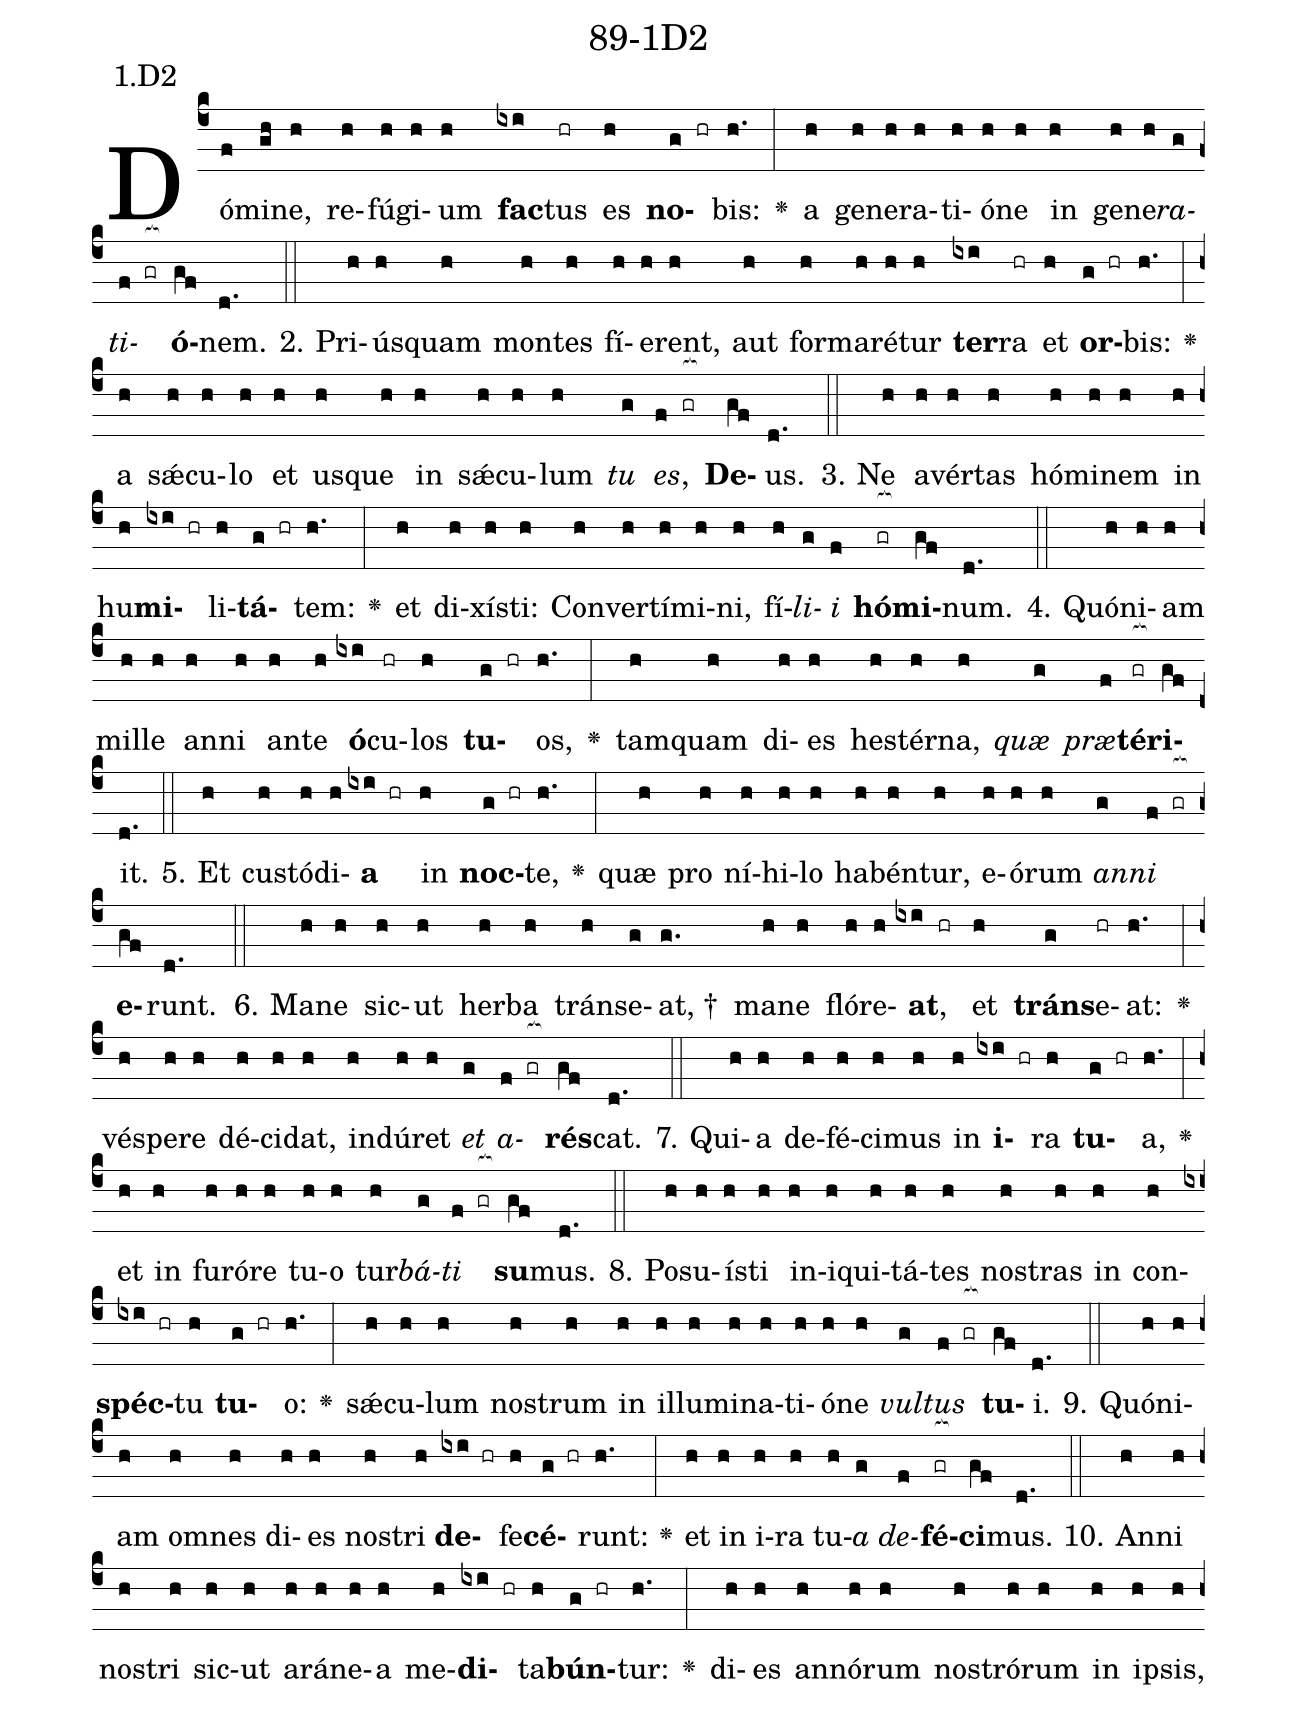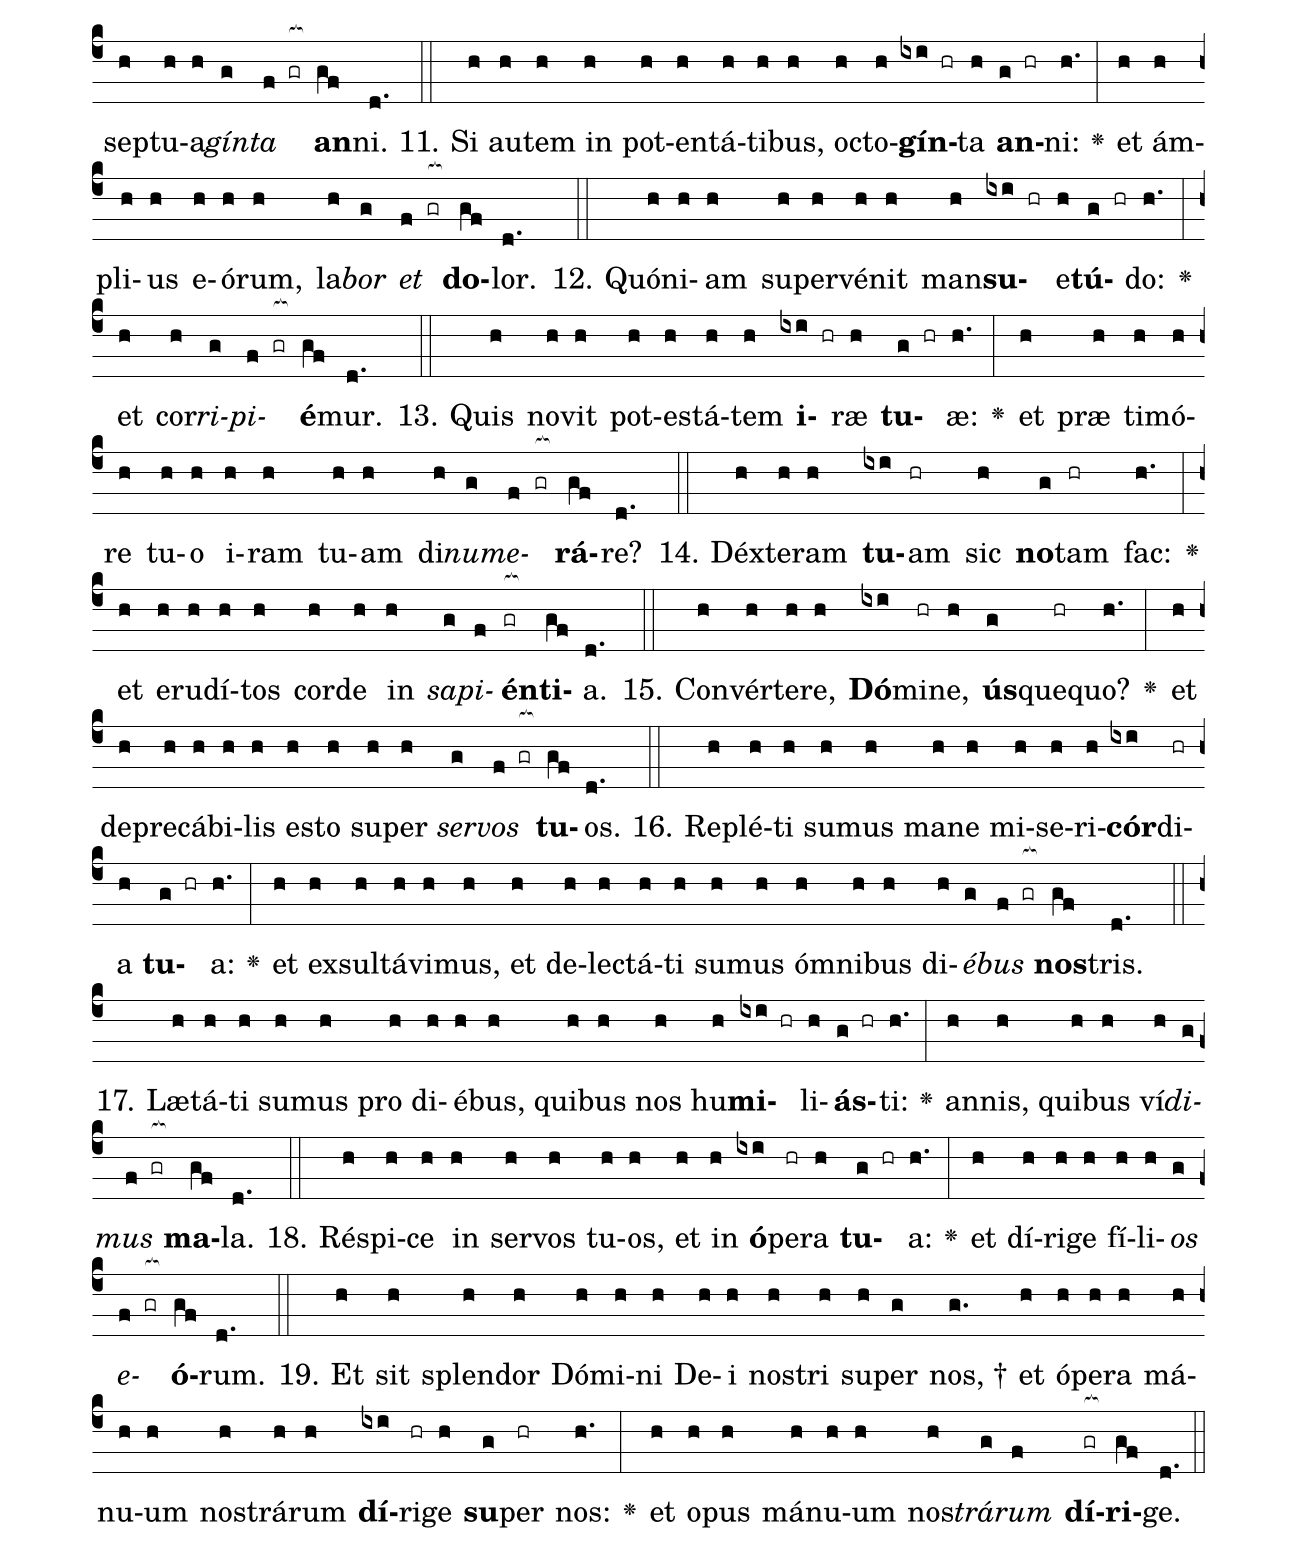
name: 89-1D2;
annotation: 1.D2;
%%
(c4)Dó(f)mi(gh)ne,(h) re(h)fú(h)gi(h)um(h) <b>fac</b>(ixi)tus(hr) es(h) <b>no</b>(g hr)bis:(h.) <v>\greheightstar</v>(:) a(h) ge(h)ne(h)ra(h)ti(h)ó(h)ne(h) in(h) ge(h)ne(h)<i>ra</i>(g)<i>ti</i>(f gr[ocb:1{])<b>ó</b>(gf[ocb:0}])nem.(d.) (::)
2. Pri(h)ús(h)quam(h) mon(h)tes(h) fí(h)e(h)rent,(h) aut(h) for(h)ma(h)ré(h)tur(h) <b>ter</b>(ixi)ra(hr) et(h) <b>or</b>(g hr)bis:(h.) <v>\greheightstar</v>(:) a(h) sǽ(h)cu(h)lo(h) et(h) us(h)que(h) in(h) sǽ(h)cu(h)lum(h) <i>tu</i>(g) <i>es</i>,(f gr[ocb:1{]) <b>De</b>(gf[ocb:0}])us.(d.) (::)
3. Ne(h) a(h)vér(h)tas(h) hó(h)mi(h)nem(h) in(h) hu(h)<b>mi</b>(ixi hr)li(h)<b>tá</b>(g hr)tem:(h.) <v>\greheightstar</v>(:) et(h) di(h)xís(h)ti:(h) Con(h)ver(h)tí(h)mi(h)ni,(h) fí(h)<i>li</i>(g)<i>i</i>(f) <b>hó</b>(gr[ocb:1{])<b>mi</b>(gf[ocb:0}])num.(d.) (::)
4. Quón(h)i(h)am(h) mil(h)le(h) an(h)ni(h) an(h)te(h) <b>ó</b>(ixi)cu(hr)los(h) <b>tu</b>(g hr)os,(h.) <v>\greheightstar</v>(:) tam(h)quam(h) di(h)es(h) hes(h)tér(h)na,(h) <i>quæ</i>(g) <i>præ</i>(f)<b>tér</b>(gr[ocb:1{])<b>i</b>(gf[ocb:0}])it.(d.) (::)
5. Et(h) cus(h)tó(h)di(h)<b>a</b>(ixi hr) in(h) <b>noc</b>(g hr)te,(h.) <v>\greheightstar</v>(:) quæ(h) pro(h) ní(h)hi(h)lo(h) ha(h)bén(h)tur,(h) e(h)ó(h)rum(h) <i>an</i>(g)<i>ni</i>(f gr[ocb:1{]) <b>e</b>(gf[ocb:0}])runt.(d.) (::)
6. Ma(h)ne(h) sic(h)ut(h) her(h)ba(h) tráns(h)e(g)at, †(g.) ma(h)ne(h) fló(h)re(h)<b>at</b>,(ixi hr) et(h) <b>tráns</b>(g)e(hr)at:(h.) <v>\greheightstar</v>(:) vés(h)pe(h)re(h) dé(h)ci(h)dat,(h) in(h)dú(h)ret(h) <i>et</i>(g) <i>a</i>(f gr[ocb:1{])<b>rés</b>(gf[ocb:0}])cat.(d.) (::)
7. Qui(h)a(h) de(h)fé(h)ci(h)mus(h) in(h) <b>i</b>(ixi hr)ra(h) <b>tu</b>(g hr)a,(h.) <v>\greheightstar</v>(:) et(h) in(h) fu(h)ró(h)re(h) tu(h)o(h) tur(h)<i>bá</i>(g)<i>ti</i>(f gr[ocb:1{]) <b>su</b>(gf[ocb:0}])mus.(d.) (::)
8. Po(h)su(h)ís(h)ti(h) in(h)i(h)qui(h)tá(h)tes(h) nos(h)tras(h) in(h) con(h)<b>spéc</b>(ixi hr)tu(h) <b>tu</b>(g hr)o:(h.) <v>\greheightstar</v>(:) sǽ(h)cu(h)lum(h) nos(h)trum(h) in(h) il(h)lu(h)mi(h)na(h)ti(h)ó(h)ne(h) <i>vul</i>(g)<i>tus</i>(f gr[ocb:1{]) <b>tu</b>(gf[ocb:0}])i.(d.) (::)
9. Quón(h)i(h)am(h) om(h)nes(h) di(h)es(h) nos(h)tri(h) <b>de</b>(ixi hr)fe(h)<b>cé</b>(g hr)runt:(h.) <v>\greheightstar</v>(:) et(h) in(h) i(h)ra(h) tu(h)<i>a</i>(g) <i>de</i>(f)<b>fé</b>(gr[ocb:1{])<b>ci</b>(gf[ocb:0}])mus.(d.) (::)
10. An(h)ni(h) nos(h)tri(h) sic(h)ut(h) a(h)rá(h)ne(h)a(h) me(h)<b>di</b>(ixi hr)ta(h)<b>bún</b>(g hr)tur:(h.) <v>\greheightstar</v>(:) di(h)es(h) an(h)nó(h)rum(h) nos(h)tró(h)rum(h) in(h) ip(h)sis,(h) sep(h)tu(h)a(h)<i>gín</i>(g)<i>ta</i>(f gr[ocb:1{]) <b>an</b>(gf[ocb:0}])ni.(d.) (::)
11. Si(h) au(h)tem(h) in(h) pot(h)en(h)tá(h)ti(h)bus,(h) oc(h)to(h)<b>gín</b>(ixi hr)ta(h) <b>an</b>(g hr)ni:(h.) <v>\greheightstar</v>(:) et(h) ám(h)pli(h)us(h) e(h)ó(h)rum,(h) la(h)<i>bor</i>(g) <i>et</i>(f gr[ocb:1{]) <b>do</b>(gf[ocb:0}])lor.(d.) (::)
12. Quón(h)i(h)am(h) su(h)per(h)vé(h)nit(h) man(h)<b>su</b>(ixi hr)e(h)<b>tú</b>(g hr)do:(h.) <v>\greheightstar</v>(:) et(h) cor(h)<i>ri</i>(g)<i>pi</i>(f gr[ocb:1{])<b>é</b>(gf[ocb:0}])mur.(d.) (::)
13. Quis(h) no(h)vit(h) pot(h)es(h)tá(h)tem(h) <b>i</b>(ixi hr)ræ(h) <b>tu</b>(g hr)æ:(h.) <v>\greheightstar</v>(:) et(h) præ(h) ti(h)mó(h)re(h) tu(h)o(h) i(h)ram(h) tu(h)am(h) di(h)<i>nu</i>(g)<i>me</i>(f gr[ocb:1{])<b>rá</b>(gf[ocb:0}])re?(d.) (::)
14. Déx(h)te(h)ram(h) <b>tu</b>(ixi)am(hr) sic(h) <b>no</b>(g)tam(hr) fac:(h.) <v>\greheightstar</v>(:) et(h) e(h)ru(h)dí(h)tos(h) cor(h)de(h) in(h) <i>sa</i>(g)<i>pi</i>(f)<b>én</b>(gr[ocb:1{])<b>ti</b>(gf[ocb:0}])a.(d.) (::)
15. Con(h)vér(h)te(h)re,(h) <b>Dó</b>(ixi)mi(hr)ne,(h) <b>ús</b>(g)que(hr)quo?(h.) <v>\greheightstar</v>(:) et(h) de(h)pre(h)cá(h)bi(h)lis(h) es(h)to(h) su(h)per(h) <i>ser</i>(g)<i>vos</i>(f gr[ocb:1{]) <b>tu</b>(gf[ocb:0}])os.(d.) (::)
16. Re(h)plé(h)ti(h) su(h)mus(h) ma(h)ne(h) mi(h)se(h)ri(h)<b>cór</b>(ixi)di(hr)a(h) <b>tu</b>(g hr)a:(h.) <v>\greheightstar</v>(:) et(h) ex(h)sul(h)tá(h)vi(h)mus,(h) et(h) de(h)lec(h)tá(h)ti(h) su(h)mus(h) óm(h)ni(h)bus(h) di(h)<i>é</i>(g)<i>bus</i>(f gr[ocb:1{]) <b>nos</b>(gf[ocb:0}])tris.(d.) (::)
17. Læ(h)tá(h)ti(h) su(h)mus(h) pro(h) di(h)é(h)bus,(h) qui(h)bus(h) nos(h) hu(h)<b>mi</b>(ixi hr)li(h)<b>ás</b>(g hr)ti:(h.) <v>\greheightstar</v>(:) an(h)nis,(h) qui(h)bus(h) ví(h)<i>di</i>(g)<i>mus</i>(f gr[ocb:1{]) <b>ma</b>(gf[ocb:0}])la.(d.) (::)
18. Ré(h)spi(h)ce(h) in(h) ser(h)vos(h) tu(h)os,(h) et(h) in(h) <b>ó</b>(ixi)pe(hr)ra(h) <b>tu</b>(g hr)a:(h.) <v>\greheightstar</v>(:) et(h) dí(h)ri(h)ge(h) fí(h)li(h)<i>os</i>(g) <i>e</i>(f gr[ocb:1{])<b>ó</b>(gf[ocb:0}])rum.(d.) (::)
19. Et(h) sit(h) splen(h)dor(h) Dó(h)mi(h)ni(h) De(h)i(h) nos(h)tri(h) su(h)per(g) nos, †(g.) et(h) ó(h)pe(h)ra(h) má(h)nu(h)um(h) nos(h)trá(h)rum(h) <b>dí</b>(ixi)ri(hr)ge(h) <b>su</b>(g)per(hr) nos:(h.) <v>\greheightstar</v>(:) et(h) o(h)pus(h) má(h)nu(h)um(h) nos(h)<i>trá</i>(g)<i>rum</i>(f) <b>dí</b>(gr[ocb:1{])<b>ri</b>(gf[ocb:0}])ge.(d.) (::)
